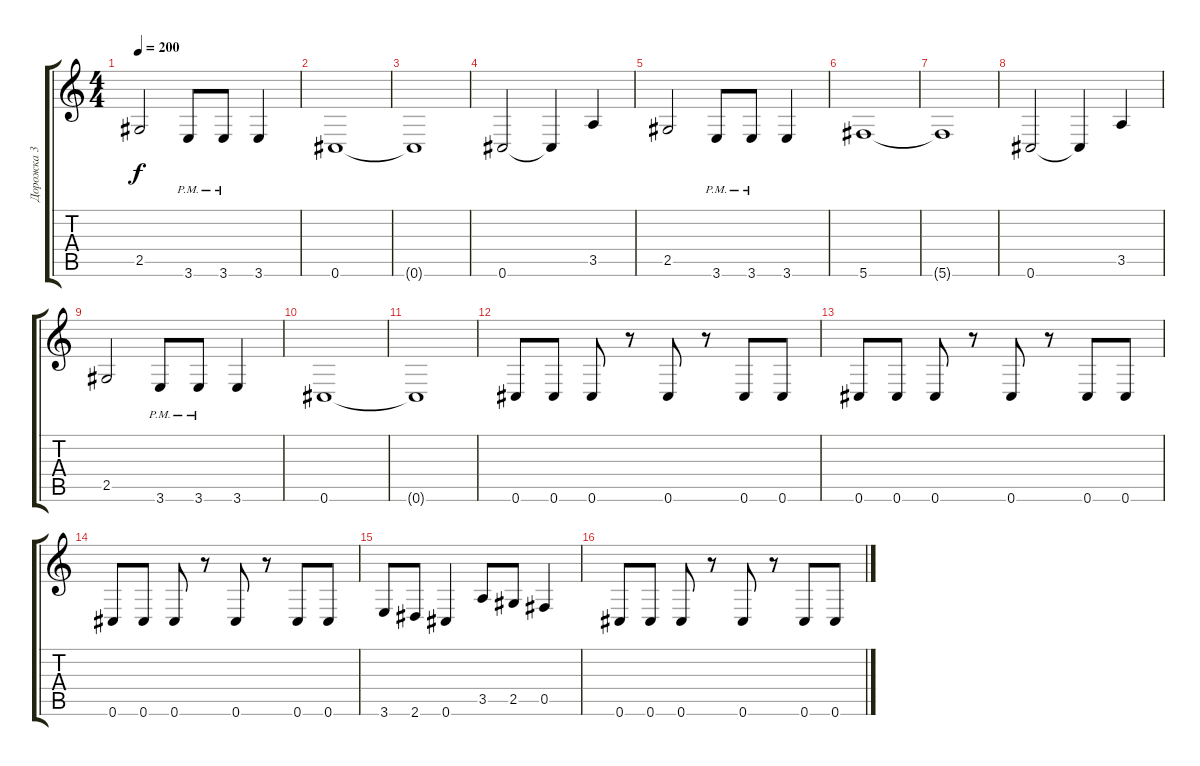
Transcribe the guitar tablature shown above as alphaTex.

\track ("Дорожка 3" "Дорожка 3") {instrument electricbassfinger}
\staff {score tabs}
\tuning (Db4 Ab3 E3 B2 Gb2 Db2) {hide}
\ts (4 4)
\tempo 200
\clef g2
\ks c
2.5.2{dy f} 3.6{pm}.8 3.6{pm}.8 3.6.4 |
0.6.1 |
0.6{t}.1 |
0.6.2 0.6{t}.4 3.5.4 |
2.5.2 3.6{pm}.8 3.6{pm}.8 3.6.4 |
5.6.1 |
5.6{t}.1 |
0.6.2 0.6{t}.4 3.5.4 |
2.5.2 3.6{pm}.8 3.6{pm}.8 3.6.4 |
0.6.1 |
0.6{t}.1 |
0.6.8 0.6.8 0.6.8 r.8 0.6.8 r.8 0.6.8 0.6.8 |
0.6.8 0.6.8 0.6.8 r.8 0.6.8 r.8 0.6.8 0.6.8 |
0.6.8 0.6.8 0.6.8 r.8 0.6.8 r.8 0.6.8 0.6.8 |
3.6.8 2.6.8 0.6.4 3.5.8 2.5.8 0.5.4 |
0.6.8 0.6.8 0.6.8 r.8 0.6.8 r.8 0.6.8 0.6.8
